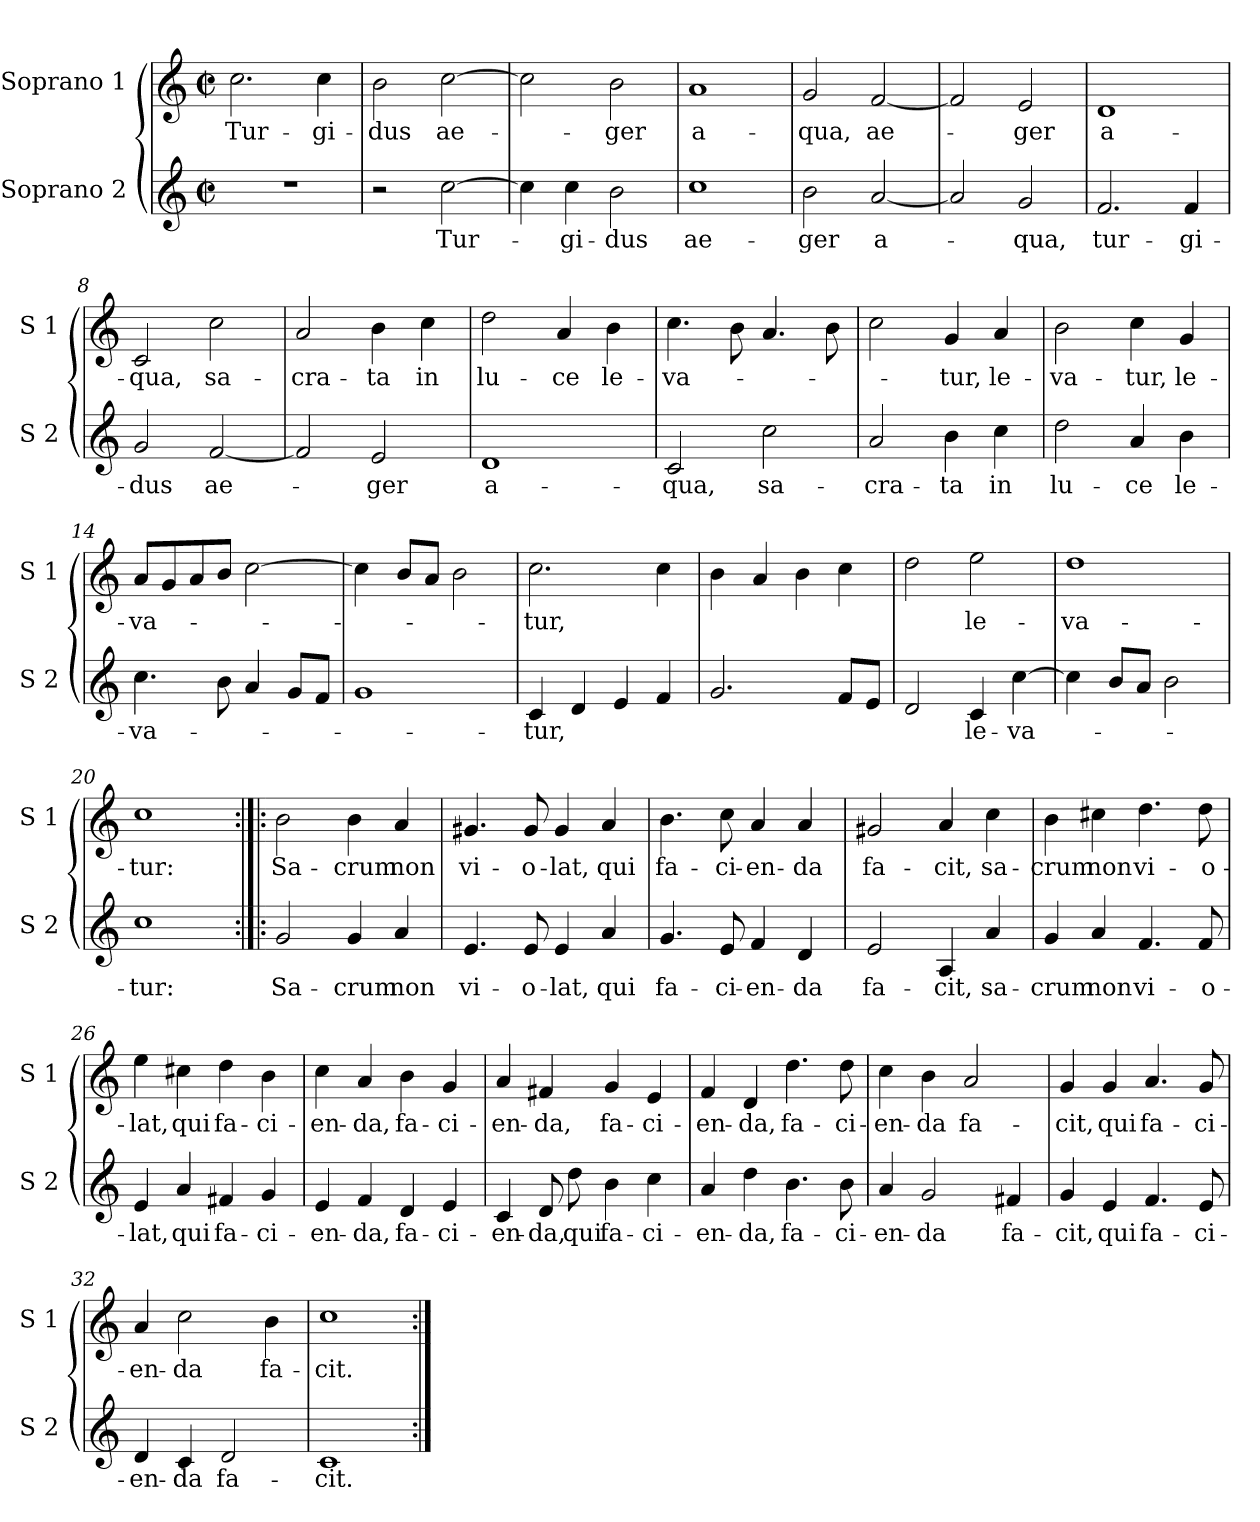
**kern	**text	**kern	**text
*part2	*part2	*part1	*part1
*staff2	*staff2	*staff1	*staff1
*I"Soprano 2	*	*I"Soprano 1	*
*I'S 2	*	*I'S 1	*
*clefG2	*	*clefG2	*
*k[]	*	*k[]	*
*C:	*	*C:	*
*M2/2	*	*M2/2	*
*met(c|)	*	*met(c|)	*
=1	=1	=1	=1
!	!	!	!LO:LY:b
1r	.	2.cc\	Tur-
!	!	!	!LO:LY:b
.	.	4cc\	-gi-
=2	=2	=2	=2
!	!	!	!LO:LY:b
2r	.	2b\	-dus
!	!LO:LY:b	!	!LO:LY:b
[2cc\	Tur-	[2cc\	ae-
=3	=3	=3	=3
4cc\]	.	2cc\]	.
!	!LO:LY:b	!	!
4cc\	-gi-	.	.
!	!LO:LY:b	!	!LO:LY:b
2b\	-dus	2b\	-ger
=4	=4	=4	=4
!	!LO:LY:b	!	!LO:LY:b
1cc	ae-	1a	a-
=5	=5	=5	=5
!	!LO:LY:b	!	!LO:LY:b
2b\	-ger	2g/	-qua,
!	!LO:LY:b	!	!LO:LY:b
[2a/	a-	[2f/	ae-
!!LO:LB:g=z
=6	=6	=6	=6
2a/]	.	2f/]	.
!	!LO:LY:b	!	!LO:LY:b
2g/	-qua,	2e/	-ger
=7	=7	=7	=7
!	!LO:LY:b	!	!LO:LY:b
2.f/	tur-	1d	a-
!	!LO:LY:b	!	!
4f/	-gi-	.	.
=8	=8	=8	=8
!	!LO:LY:b	!	!LO:LY:b
2g/	-dus	2c/	-qua,
!	!LO:LY:b	!	!LO:LY:b
[2f/	ae-	2cc\	sa-
=9	=9	=9	=9
!	!	!	!LO:LY:b
2f/]	.	2a/	-cra-
!	!LO:LY:b	!	!LO:LY:b
2e/	-ger	4b\	-ta
!	!	!	!LO:LY:b
.	.	4cc\	in
=10	=10	=10	=10
!	!LO:LY:b	!	!LO:LY:b
1d	a-	2dd\	lu-
!	!	!	!LO:LY:b
.	.	4a/	-ce
!	!	!	!LO:LY:b
.	.	4b\	le-
!!LO:LB:g=z
=11	=11	=11	=11
!	!LO:LY:b	!	!LO:LY:b
2c/	-qua,	4.cc\	-va-
.	.	8b\	.
!	!LO:LY:b	!	!
2cc\	sa-	4.a/	.
.	.	8b\	.
=12	=12	=12	=12
!	!LO:LY:b	!	!
2a/	-cra-	2cc\	.
!	!LO:LY:b	!	!LO:LY:b
4b\	-ta	4g/	-tur,
!	!LO:LY:b	!	!LO:LY:b
4cc\	in	4a/	le-
=13	=13	=13	=13
!	!LO:LY:b	!	!LO:LY:b
2dd\	lu-	2b\	-va-
!	!LO:LY:b	!	!LO:LY:b
4a/	-ce	4cc\	-tur,
!	!LO:LY:b	!	!LO:LY:b
4b\	le-	4g/	le-
=14	=14	=14	=14
!	!LO:LY:b	!	!LO:LY:b
4.cc\	-va-	8a/L	-va-
.	.	8g/	.
.	.	8a/	.
8b\	.	8b/J	.
4a/	.	[2cc\	.
8g/L	.	.	.
8f/J	.	.	.
=15	=15	=15	=15
1g	.	4cc\]	.
.	.	8b/L	.
.	.	8a/J	.
.	.	2b\	.
!!LO:LB:g=z
=16	=16	=16	=16
!	!LO:LY:b	!	!LO:LY:b
4c/	-tur,	2.cc\	-tur,
4d/	.	.	.
4e/	.	.	.
4f/	.	4cc\	.
=17	=17	=17	=17
2.g/	.	4b\	.
.	.	4a/	.
.	.	4b\	.
8f/L	.	4cc\	.
8e/J	.	.	.
=18	=18	=18	=18
2d/	.	2dd\	.
!	!LO:LY:b	!	!LO:LY:b
4c/	le-	2ee\	le-
!	!LO:LY:b	!	!
[4cc\	-va-	.	.
=19	=19	=19	=19
!	!	!	!LO:LY:b
4cc\]	.	1dd	-va-
8b/L	.	.	.
8a/J	.	.	.
2b\	.	.	.
=20	=20	=20	=20
!	!LO:LY:b	!	!LO:LY:b
1cc	-tur:	1cc	-tur:
!!LO:PB:g=z
=21:|!|:	=21:|!|:	=21:|!|:	=21:|!|:
!	!LO:LY:b	!	!LO:LY:b
2g/	Sa-	2b\	Sa-
!	!LO:LY:b	!	!LO:LY:b
4g/	-crum	4b\	-crum
!	!LO:LY:b	!	!LO:LY:b
4a/	non	4a/	non
=22	=22	=22	=22
!	!LO:LY:b	!	!LO:LY:b
4.e/	vi-	4.g#X/	vi-
!	!LO:LY:b	!	!LO:LY:b
8e/	-o-	8g#/	-o-
!	!LO:LY:b	!	!LO:LY:b
4e/	-lat,	4g#/	-lat,
!	!LO:LY:b	!	!LO:LY:b
4a/	qui	4a/	qui
=23	=23	=23	=23
!	!LO:LY:b	!	!LO:LY:b
4.g/	fa-	4.b\	fa-
!	!LO:LY:b	!	!LO:LY:b
8e/	-ci-	8cc\	-ci-
!	!LO:LY:b	!	!LO:LY:b
4f/	-en-	4a/	-en-
!	!LO:LY:b	!	!LO:LY:b
4d/	-da	4a/	-da
=24	=24	=24	=24
!	!LO:LY:b	!	!LO:LY:b
2e/	fa-	2g#X/	fa-
!	!LO:LY:b	!	!LO:LY:b
4A/	-cit,	4a/	-cit,
!	!LO:LY:b	!	!LO:LY:b
4a/	sa-	4cc\	sa-
=25	=25	=25	=25
!	!LO:LY:b	!	!LO:LY:b
4g/	-crum	4b\	-crum
!	!LO:LY:b	!	!LO:LY:b
4a/	non	4cc#X\	non
!	!LO:LY:b	!	!LO:LY:b
4.f/	vi-	4.dd\	vi-
!	!LO:LY:b	!	!LO:LY:b
8f/	-o-	8dd\	-o-
!!LO:LB:g=z
=26	=26	=26	=26
!	!LO:LY:b	!	!LO:LY:b
4e/	-lat,	4ee\	-lat,
!	!LO:LY:b	!	!LO:LY:b
4a/	qui	4cc#X\	qui
!	!LO:LY:b	!	!LO:LY:b
4f#X/	fa-	4dd\	fa-
!	!LO:LY:b	!	!LO:LY:b
4g/	-ci-	4b\	-ci-
=27	=27	=27	=27
!	!LO:LY:b	!	!LO:LY:b
4e/	-en-	4cc\	-en-
!	!LO:LY:b	!	!LO:LY:b
4f/	-da,	4a/	-da,
!	!LO:LY:b	!	!LO:LY:b
4d/	fa-	4b\	fa-
!	!LO:LY:b	!	!LO:LY:b
4e/	-ci-	4g/	-ci-
=28	=28	=28	=28
!	!LO:LY:b	!	!LO:LY:b
4c/	-en-	4a/	-en-
!	!LO:LY:b	!	!LO:LY:b
8d/	-da,	4f#X/	-da,
!	!LO:LY:b	!	!
8dd\	qui	.	.
!	!LO:LY:b	!	!LO:LY:b
4b\	fa-	4g/	fa-
!	!LO:LY:b	!	!LO:LY:b
4cc\	-ci-	4e/	-ci-
=29	=29	=29	=29
!	!LO:LY:b	!	!LO:LY:b
4a/	-en-	4f/	-en-
!	!LO:LY:b	!	!LO:LY:b
4dd\	-da,	4d/	-da,
!	!LO:LY:b	!	!LO:LY:b
4.b\	fa-	4.dd\	fa-
!	!LO:LY:b	!	!LO:LY:b
8b\	-ci-	8dd\	-ci-
!!LO:LB:g=z
=30	=30	=30	=30
!	!LO:LY:b	!	!LO:LY:b
4a/	-en-	4cc\	-en-
!	!LO:LY:b	!	!LO:LY:b
2g/	-da	4b\	-da
!	!	!	!LO:LY:b
.	.	2a/	fa-
!	!LO:LY:b	!	!
4f#X/	fa-	.	.
=31	=31	=31	=31
!	!LO:LY:b	!	!LO:LY:b
4g/	-cit,	4g/	-cit,
!	!LO:LY:b	!	!LO:LY:b
4e/	qui	4g/	qui
!	!LO:LY:b	!	!LO:LY:b
4.f/	fa-	4.a/	fa-
!	!LO:LY:b	!	!LO:LY:b
8e/	-ci-	8g/	-ci-
=32	=32	=32	=32
!	!LO:LY:b	!	!LO:LY:b
4d/	-en-	4a/	-en-
!	!LO:LY:b	!	!LO:LY:b
4c/	-da	2cc\	-da
!	!LO:LY:b	!	!
2d/	fa-	.	.
!	!	!	!LO:LY:b
.	.	4b\	fa-
=33	=33	=33	=33
!	!LO:LY:b	!	!LO:LY:b
1c	-cit.	1cc	-cit.
=:|!	=:|!	=:|!	=:|!
*-	*-	*-	*-
